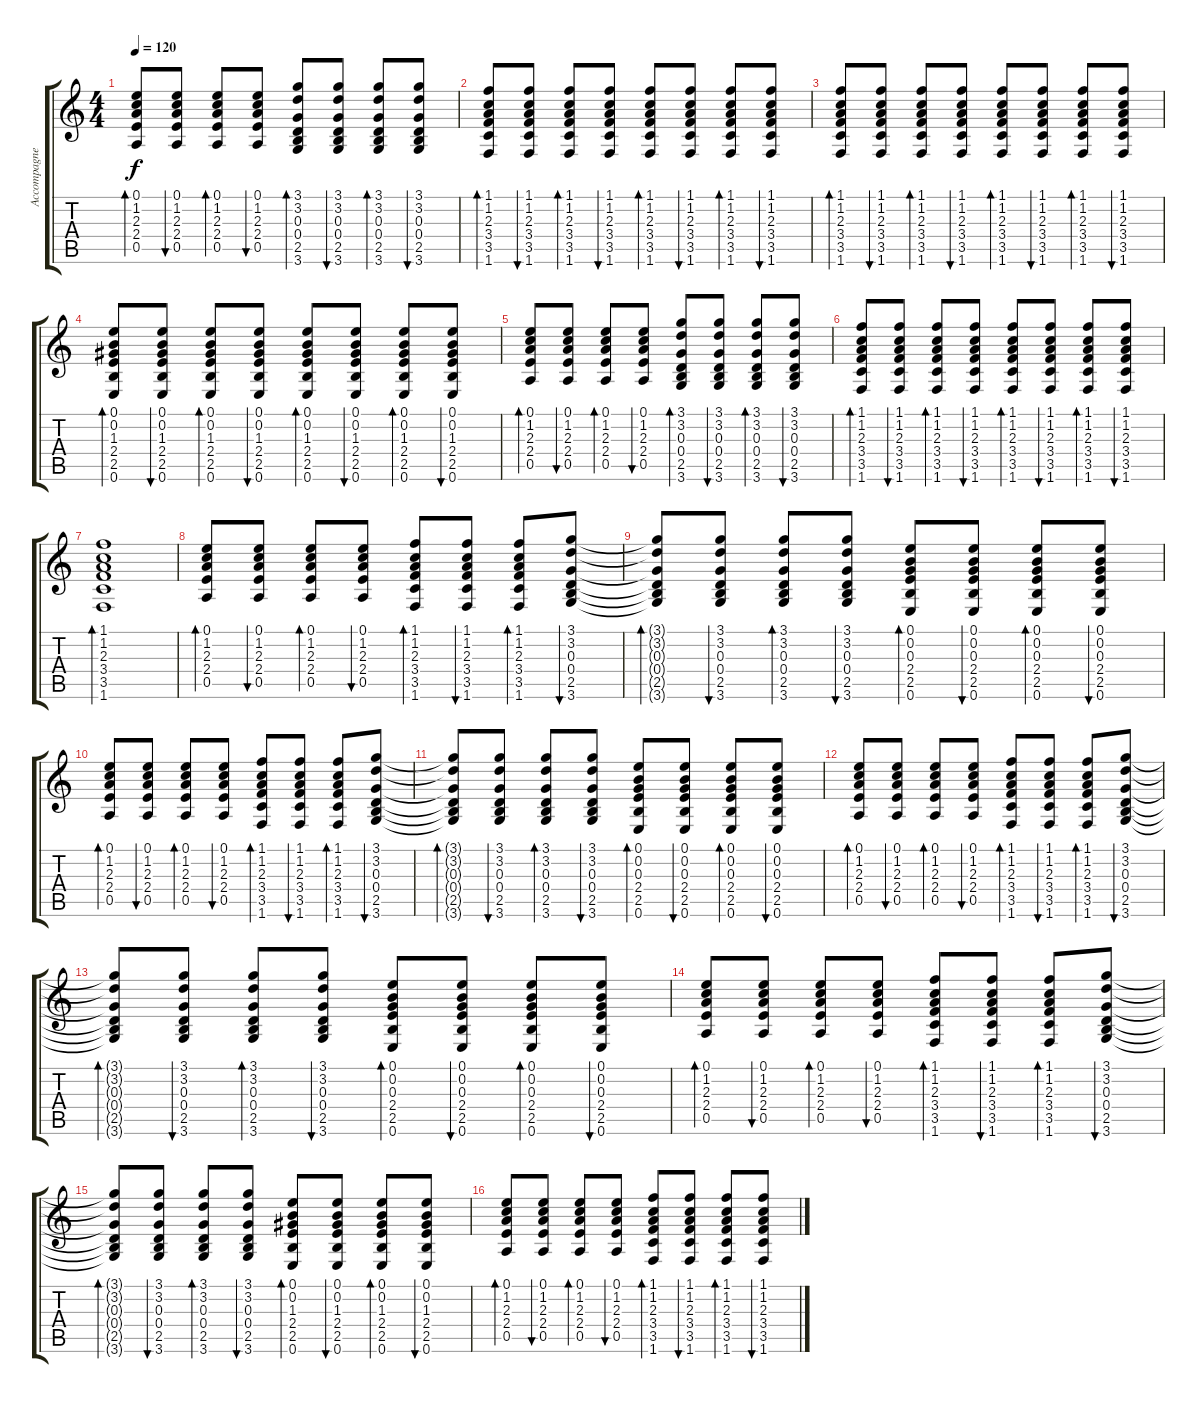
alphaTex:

\track ("Accompagnement" "Accompagne") {instrument acousticguitarnylon}
\staff {score tabs}
\tuning (E4 B3 G3 D3 A2 E2) {hide}
\ts (4 4)
\tempo 120
\clef g2
\ks c
(0.1 1.2 2.3 2.4 0.5).8{bd 60 dy f} (0.1 1.2 2.3 2.4 0.5).8{bu 60} (0.1 1.2 2.3 2.4 0.5).8{bd 60} (0.1 1.2 2.3 2.4 0.5).8{bu 60} (3.1 3.2 0.3 0.4 2.5 3.6).8{bd 60} (3.1 3.2 0.3 0.4 2.5 3.6).8{bu 60} (3.1 3.2 0.3 0.4 2.5 3.6).8{bd 60} (3.1 3.2 0.3 0.4 2.5 3.6).8{bu 60} |
(1.1 1.2 2.3 3.4 3.5 1.6).8{bd 60} (1.1 1.2 2.3 3.4 3.5 1.6).8{bu 60} (1.1 1.2 2.3 3.4 3.5 1.6).8{bd 60} (1.1 1.2 2.3 3.4 3.5 1.6).8{bu 60} (1.1 1.2 2.3 3.4 3.5 1.6).8{bd 60} (1.1 1.2 2.3 3.4 3.5 1.6).8{bu 60} (1.1 1.2 2.3 3.4 3.5 1.6).8{bd 60} (1.1 1.2 2.3 3.4 3.5 1.6).8{bu 60} |
(1.1 1.2 2.3 3.4 3.5 1.6).8{bd 60} (1.1 1.2 2.3 3.4 3.5 1.6).8{bu 60} (1.1 1.2 2.3 3.4 3.5 1.6).8{bd 60} (1.1 1.2 2.3 3.4 3.5 1.6).8{bu 60} (1.1 1.2 2.3 3.4 3.5 1.6).8{bd 60} (1.1 1.2 2.3 3.4 3.5 1.6).8{bu 60} (1.1 1.2 2.3 3.4 3.5 1.6).8{bd 60} (1.1 1.2 2.3 3.4 3.5 1.6).8{bu 60} |
(0.1 0.2 1.3 2.4 2.5 0.6).8{bd 60} (0.1 0.2 1.3 2.4 2.5 0.6).8{bu 60} (0.1 0.2 1.3 2.4 2.5 0.6).8{bd 60} (0.1 0.2 1.3 2.4 2.5 0.6).8{bu 60} (0.1 0.2 1.3 2.4 2.5 0.6).8{bd 60} (0.1 0.2 1.3 2.4 2.5 0.6).8{bu 60} (0.1 0.2 1.3 2.4 2.5 0.6).8{bd 60} (0.1 0.2 1.3 2.4 2.5 0.6).8{bu 60} |
(0.1 1.2 2.3 2.4 0.5).8{bd 60} (0.1 1.2 2.3 2.4 0.5).8{bu 60} (0.1 1.2 2.3 2.4 0.5).8{bd 60} (0.1 1.2 2.3 2.4 0.5).8{bu 60} (3.1 3.2 0.3 0.4 2.5 3.6).8{bd 60} (3.1 3.2 0.3 0.4 2.5 3.6).8{bu 60} (3.1 3.2 0.3 0.4 2.5 3.6).8{bd 60} (3.1 3.2 0.3 0.4 2.5 3.6).8{bu 60} |
(1.1 1.2 2.3 3.4 3.5 1.6).8{bd 60} (1.1 1.2 2.3 3.4 3.5 1.6).8{bu 60} (1.1 1.2 2.3 3.4 3.5 1.6).8{bd 60} (1.1 1.2 2.3 3.4 3.5 1.6).8{bu 60} (1.1 1.2 2.3 3.4 3.5 1.6).8{bd 60} (1.1 1.2 2.3 3.4 3.5 1.6).8{bu 60} (1.1 1.2 2.3 3.4 3.5 1.6).8{bd 60} (1.1 1.2 2.3 3.4 3.5 1.6).8{bu 60} |
(1.1 1.2 2.3 3.4 3.5 1.6).1{bd 120} |
(0.1 1.2 2.3 2.4 0.5).8{bd 60} (0.1 1.2 2.3 2.4 0.5).8{bu 60} (0.1 1.2 2.3 2.4 0.5).8{bd 60} (0.1 1.2 2.3 2.4 0.5).8{bu 60} (1.1 1.2 2.3 3.4 3.5 1.6).8{bd 60} (1.1 1.2 2.3 3.4 3.5 1.6).8{bu 60} (1.1 1.2 2.3 3.4 3.5 1.6).8{bd 60} (3.1 3.2 0.3 0.4 2.5 3.6).8{bu 60} |
(3.1{t} 3.2{t} 0.3{t} 0.4{t} 2.5{t} 3.6{t}).8{bd 60} (3.1 3.2 0.3 0.4 2.5 3.6).8{bu 60} (3.1 3.2 0.3 0.4 2.5 3.6).8{bd 60} (3.1 3.2 0.3 0.4 2.5 3.6).8{bu 60} (0.1 0.2 0.3 2.4 2.5 0.6).8{bd 60} (0.1 0.2 0.3 2.4 2.5 0.6).8{bu 60} (0.1 0.2 0.3 2.4 2.5 0.6).8{bd 60} (0.1 0.2 0.3 2.4 2.5 0.6).8{bu 60} |
(0.1 1.2 2.3 2.4 0.5).8{bd 60} (0.1 1.2 2.3 2.4 0.5).8{bu 60} (0.1 1.2 2.3 2.4 0.5).8{bd 60} (0.1 1.2 2.3 2.4 0.5).8{bu 60} (1.1 1.2 2.3 3.4 3.5 1.6).8{bd 60} (1.1 1.2 2.3 3.4 3.5 1.6).8{bu 60} (1.1 1.2 2.3 3.4 3.5 1.6).8{bd 60} (3.1 3.2 0.3 0.4 2.5 3.6).8{bu 60} |
(3.1{t} 3.2{t} 0.3{t} 0.4{t} 2.5{t} 3.6{t}).8{bd 60} (3.1 3.2 0.3 0.4 2.5 3.6).8{bu 60} (3.1 3.2 0.3 0.4 2.5 3.6).8{bd 60} (3.1 3.2 0.3 0.4 2.5 3.6).8{bu 60} (0.1 0.2 0.3 2.4 2.5 0.6).8{bd 60} (0.1 0.2 0.3 2.4 2.5 0.6).8{bu 60} (0.1 0.2 0.3 2.4 2.5 0.6).8{bd 60} (0.1 0.2 0.3 2.4 2.5 0.6).8{bu 60} |
(0.1 1.2 2.3 2.4 0.5).8{bd 60} (0.1 1.2 2.3 2.4 0.5).8{bu 60} (0.1 1.2 2.3 2.4 0.5).8{bd 60} (0.1 1.2 2.3 2.4 0.5).8{bu 60} (1.1 1.2 2.3 3.4 3.5 1.6).8{bd 60} (1.1 1.2 2.3 3.4 3.5 1.6).8{bu 60} (1.1 1.2 2.3 3.4 3.5 1.6).8{bd 60} (3.1 3.2 0.3 0.4 2.5 3.6).8{bu 60} |
(3.1{t} 3.2{t} 0.3{t} 0.4{t} 2.5{t} 3.6{t}).8{bd 60} (3.1 3.2 0.3 0.4 2.5 3.6).8{bu 60} (3.1 3.2 0.3 0.4 2.5 3.6).8{bd 60} (3.1 3.2 0.3 0.4 2.5 3.6).8{bu 60} (0.1 0.2 0.3 2.4 2.5 0.6).8{bd 60} (0.1 0.2 0.3 2.4 2.5 0.6).8{bu 60} (0.1 0.2 0.3 2.4 2.5 0.6).8{bd 60} (0.1 0.2 0.3 2.4 2.5 0.6).8{bu 60} |
(0.1 1.2 2.3 2.4 0.5).8{bd 60} (0.1 1.2 2.3 2.4 0.5).8{bu 60} (0.1 1.2 2.3 2.4 0.5).8{bd 60} (0.1 1.2 2.3 2.4 0.5).8{bu 60} (1.1 1.2 2.3 3.4 3.5 1.6).8{bd 60} (1.1 1.2 2.3 3.4 3.5 1.6).8{bu 60} (1.1 1.2 2.3 3.4 3.5 1.6).8{bd 60} (3.1 3.2 0.3 0.4 2.5 3.6).8{bu 60} |
(3.1{t} 3.2{t} 0.3{t} 0.4{t} 2.5{t} 3.6{t}).8{bd 60} (3.1 3.2 0.3 0.4 2.5 3.6).8{bu 60} (3.1 3.2 0.3 0.4 2.5 3.6).8{bd 60} (3.1 3.2 0.3 0.4 2.5 3.6).8{bu 60} (0.1 0.2 1.3 2.4 2.5 0.6).8{bd 60} (0.1 0.2 1.3 2.4 2.5 0.6).8{bu 60} (0.1 0.2 1.3 2.4 2.5 0.6).8{bd 60} (0.1 0.2 1.3 2.4 2.5 0.6).8{bu 60} |
(0.1 1.2 2.3 2.4 0.5).8{bd 60} (0.1 1.2 2.3 2.4 0.5).8{bu 60} (0.1 1.2 2.3 2.4 0.5).8{bd 60} (0.1 1.2 2.3 2.4 0.5).8{bu 60} (1.1 1.2 2.3 3.4 3.5 1.6).8{bd 60} (1.1 1.2 2.3 3.4 3.5 1.6).8{bu 60} (1.1 1.2 2.3 3.4 3.5 1.6).8{bd 60} (1.1 1.2 2.3 3.4 3.5 1.6).8{bu 60}
